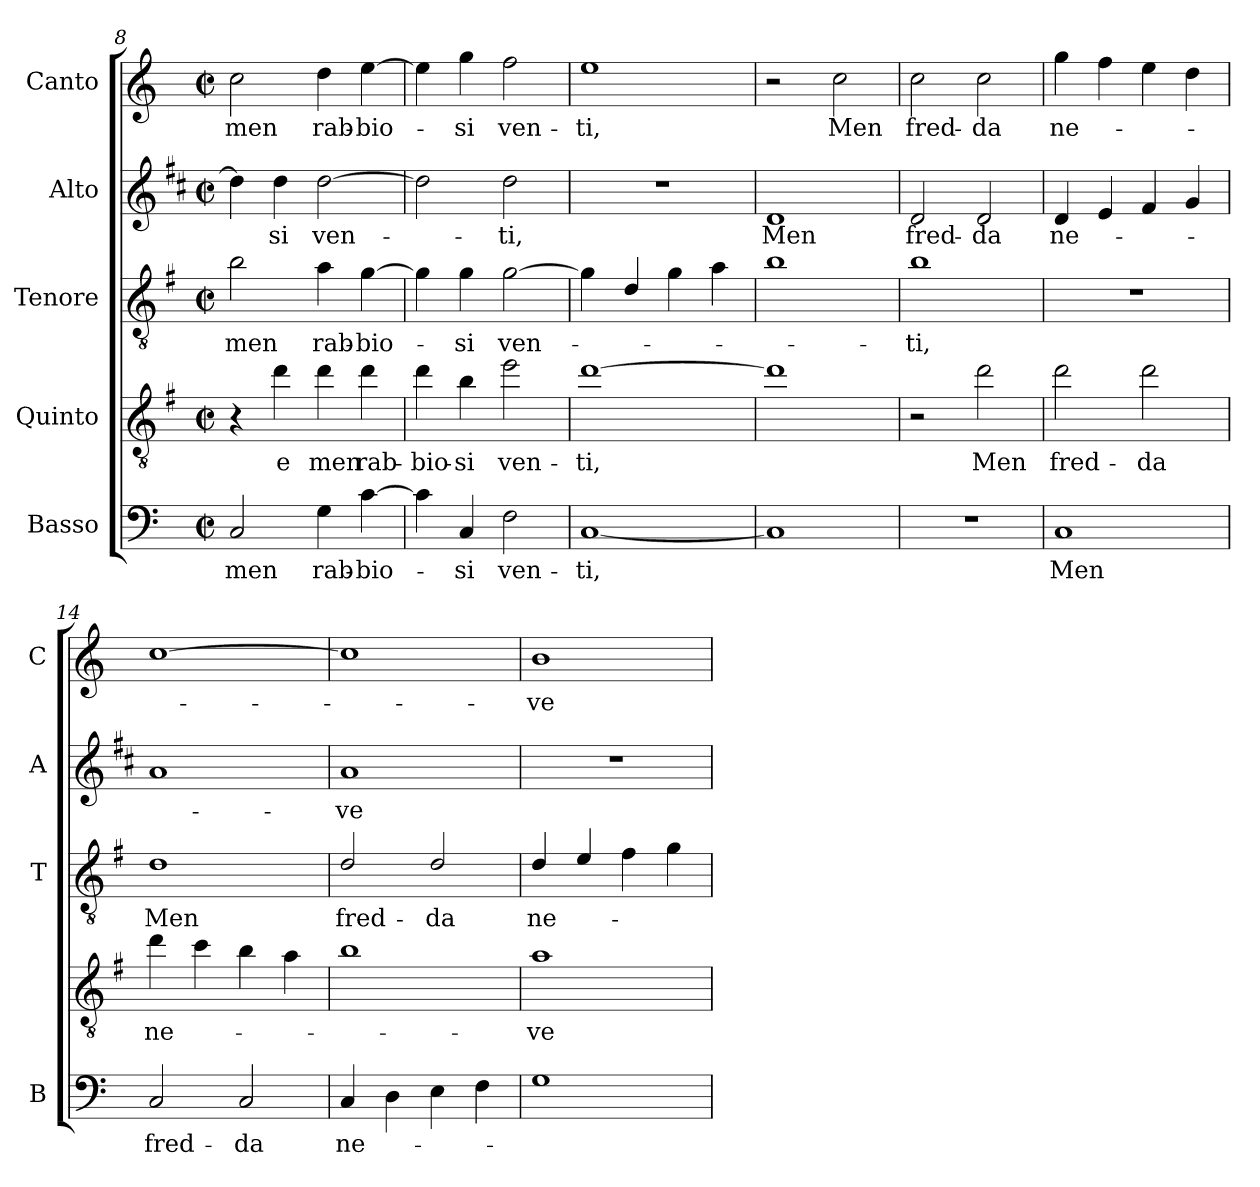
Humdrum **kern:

**kern	**text	**kern	**text	**kern	**text	**kern	**text	**kern	**text
*part5	*part5	*part4	*part4	*part3	*part3	*part2	*part2	*part1	*part1
*staff5	*staff5	*staff4	*staff4	*staff3	*staff3	*staff2	*staff2	*staff1	*staff1
*I"Basso	*	*I"Quinto	*	*I"Tenore	*	*I"Alto	*	*I"Canto	*
*I'B	*	*	*	*I'T	*	*I'A	*	*I'C	*
*clefF4	*	*clefGv2	*	*clefGv2	*	*clefG2	*	*clefG2	*
*	*	*ITrd4c7	*	*ITrd4c7	*	*ITrd1c2	*	*	*
*k[]	*	*k[]	*	*k[]	*	*k[]	*	*k[]	*
*C:	*	*C:	*	*C:	*	*C:	*	*C:	*
*M2/2	*	*M2/2	*	*M2/2	*	*M2/2	*	*M2/2	*
*met(c|)	*	*met(c|)	*	*met(c|)	*	*met(c|)	*	*met(c|)	*
=8	=8	=8	=8	=8	=8	=8	=8	=8	=8
!	!LO:LY:b	!	!	!	!	!	!	!	!
!	!	!	!	!	!LO:LY:b	!	!	!	!
!	!	!	!	!	!	!	!	!	!LO:LY:b
2C/	men	4r	.	2e\	men	4cc\]	.	2cc\	men
!	!	!	!LO:LY:b	!	!	!	!	!	!
!	!	!	!	!	!	!	!LO:LY:b	!	!
.	.	4g\	e	.	.	4cc\	-si	.	.
!	!LO:LY:b	!	!	!	!	!	!	!	!
!	!	!	!LO:LY:b	!	!	!	!	!	!
!	!	!	!	!	!LO:LY:b	!	!	!	!
!	!	!	!	!	!	!	!LO:LY:b	!	!
!	!	!	!	!	!	!	!	!	!LO:LY:b
4G\	rab-	4g\	men	4d\	rab-	[2cc\	ven-	4dd\	rab-
!	!LO:LY:b	!	!	!	!	!	!	!	!
!	!	!	!LO:LY:b	!	!	!	!	!	!
!	!	!	!	!	!LO:LY:b	!	!	!	!
!	!	!	!	!	!	!	!	!	!LO:LY:b
[4c\	-bio-	4g\	rab-	[4c\	-bio-	.	.	[4ee\	-bio-
=9	=9	=9	=9	=9	=9	=9	=9	=9	=9
!	!	!	!LO:LY:b	!	!	!	!	!	!
4c\]	.	4g\	-bio-	4c\]	.	2cc\]	.	4ee\]	.
!	!LO:LY:b	!	!	!	!	!	!	!	!
!	!	!	!LO:LY:b	!	!	!	!	!	!
!	!	!	!	!	!LO:LY:b	!	!	!	!
!	!	!	!	!	!	!	!	!	!LO:LY:b
4C/	-si	4e\	-si	4c\	-si	.	.	4gg\	-si
!	!LO:LY:b	!	!	!	!	!	!	!	!
!	!	!	!LO:LY:b	!	!	!	!	!	!
!	!	!	!	!	!LO:LY:b	!	!	!	!
!	!	!	!	!	!	!	!LO:LY:b	!	!
!	!	!	!	!	!	!	!	!	!LO:LY:b
2F\	ven-	2a\	ven-	[2c\	ven-	2cc\	-ti,	2ff\	ven-
=10	=10	=10	=10	=10	=10	=10	=10	=10	=10
!	!LO:LY:b	!	!	!	!	!	!	!	!
!	!	!	!LO:LY:b	!	!	!	!	!	!
!	!	!	!	!	!	!	!	!	!LO:LY:b
[1C	-ti,	[1g	-ti,	4c\]	.	1r	.	1ee	-ti,
.	.	.	.	4G/	.	.	.	.	.
.	.	.	.	4c\	.	.	.	.	.
.	.	.	.	4d\	.	.	.	.	.
=11	=11	=11	=11	=11	=11	=11	=11	=11	=11
!	!	!	!	!	!	!	!LO:LY:b	!	!
1C]	.	1g]	.	1e	.	1c	Men	2r	.
!	!	!	!	!	!	!	!	!	!LO:LY:b
.	.	.	.	.	.	.	.	2cc\	Men
=12	=12	=12	=12	=12	=12	=12	=12	=12	=12
!	!	!	!	!	!LO:LY:b	!	!	!	!
!	!	!	!	!	!	!	!LO:LY:b	!	!
!	!	!	!	!	!	!	!	!	!LO:LY:b
1r	.	2r	.	1e	-ti,	2c/	fred-	2cc\	fred-
!	!	!	!LO:LY:b	!	!	!	!	!	!
!	!	!	!	!	!	!	!LO:LY:b	!	!
!	!	!	!	!	!	!	!	!	!LO:LY:b
.	.	2g\	Men	.	.	2c/	-da	2cc\	-da
=13	=13	=13	=13	=13	=13	=13	=13	=13	=13
!	!LO:LY:b	!	!	!	!	!	!	!	!
!	!	!	!LO:LY:b	!	!	!	!	!	!
!	!	!	!	!	!	!	!LO:LY:b	!	!
!	!	!	!	!	!	!	!	!	!LO:LY:b
1C	Men	2g\	fred-	1r	.	4c/	ne-	4gg\	ne-
.	.	.	.	.	.	4d/	.	4ff\	.
!	!	!	!LO:LY:b	!	!	!	!	!	!
.	.	2g\	-da	.	.	4e/	.	4ee\	.
.	.	.	.	.	.	4f/	.	4dd\	.
=14	=14	=14	=14	=14	=14	=14	=14	=14	=14
!	!LO:LY:b	!	!	!	!	!	!	!	!
!	!	!	!LO:LY:b	!	!	!	!	!	!
!	!	!	!	!	!LO:LY:b	!	!	!	!
2C/	fred-	4g\	ne-	1G	Men	1g	.	[1cc	.
.	.	4f\	.	.	.	.	.	.	.
!	!LO:LY:b	!	!	!	!	!	!	!	!
2C/	-da	4e\	.	.	.	.	.	.	.
.	.	4d\	.	.	.	.	.	.	.
!!LO:PB:g=z
=15	=15	=15	=15	=15	=15	=15	=15	=15	=15
!	!LO:LY:b	!	!	!	!	!	!	!	!
!	!	!	!	!	!LO:LY:b	!	!	!	!
!	!	!	!	!	!	!	!LO:LY:b	!	!
4C/	ne-	1e	.	2G/	fred-	1g	-ve	1cc]	.
4D\	.	.	.	.	.	.	.	.	.
!	!	!	!	!	!LO:LY:b	!	!	!	!
4E\	.	.	.	2G/	-da	.	.	.	.
4F\	.	.	.	.	.	.	.	.	.
=16	=16	=16	=16	=16	=16	=16	=16	=16	=16
!	!	!	!LO:LY:b	!	!	!	!	!	!
!	!	!	!	!	!LO:LY:b	!	!	!	!
!	!	!	!	!	!	!	!	!	!LO:LY:b
1G	.	1d	-ve	4G/	ne-	1r	.	1b	-ve
.	.	.	.	4A/	.	.	.	.	.
.	.	.	.	4B\	.	.	.	.	.
.	.	.	.	4c\	.	.	.	.	.
=	=	=	=	=	=	=	=	=	=
*-	*-	*-	*-	*-	*-	*-	*-	*-	*-
